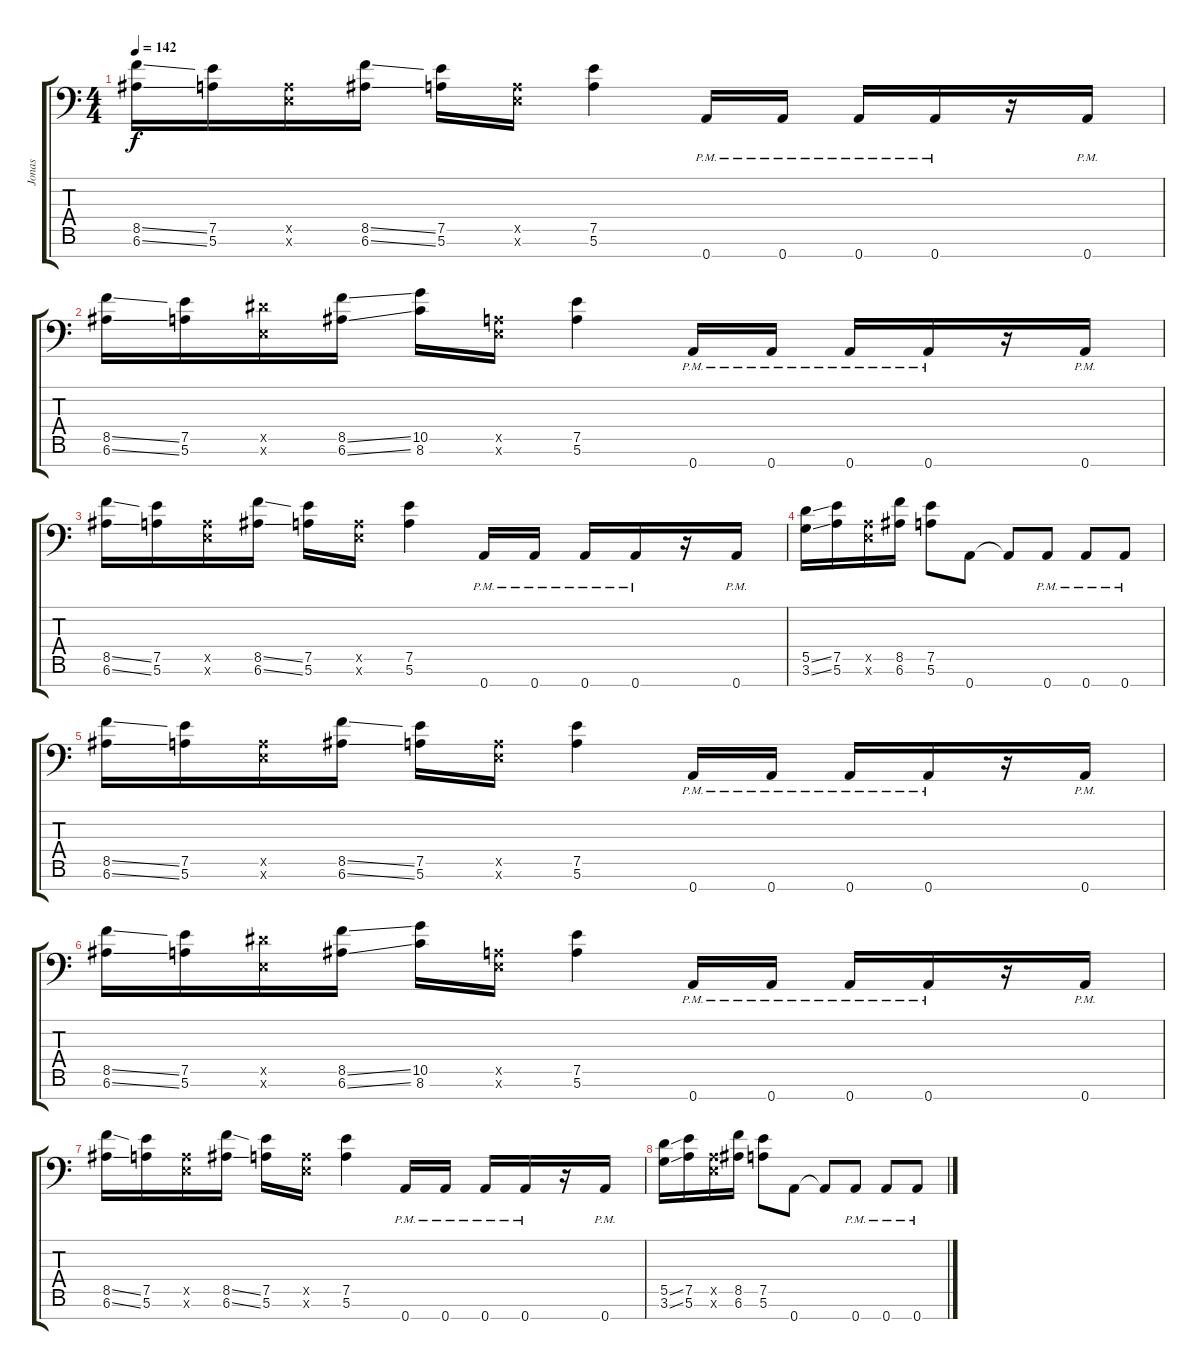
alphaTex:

\track ("Jonas" "Jonas") {instrument distortionguitar}
\staff {score tabs}
\tuning (E4 B3 G3 D3 A2 E2 A1) {hide}
\ts (4 4)
\section ("" "")
\tempo 142
\clef f4
\ks c
(8.5{ss} 6.6{ss}).16{dy f} (7.5 5.6).16 (0.5{x} 0.6{x}).16 (8.5{ss} 6.6{ss}).16 (7.5 5.6).16 (0.5{x} 0.6{x}).16 (7.5 5.6).4 0.7{pm}.16 0.7{pm}.16 0.7{pm}.16 0.7{pm}.16 r.16 0.7{pm}.16 |
(8.5{ss} 6.6{ss}).16 (7.5 5.6).16 (6.5{x} 0.6{x}).16 (8.5{ss} 6.6{ss}).16 (10.5 8.6).16 (0.5{x} 0.6{x}).16 (7.5 5.6).4 0.7{pm}.16 0.7{pm}.16 0.7{pm}.16 0.7{pm}.16 r.16 0.7{pm}.16 |
(8.5{ss} 6.6{ss}).16 (7.5 5.6).16 (0.5{x} 0.6{x}).16 (8.5{ss} 6.6{ss}).16 (7.5 5.6).16 (0.5{x} 0.6{x}).16 (7.5 5.6).4 0.7{pm}.16 0.7{pm}.16 0.7{pm}.16 0.7{pm}.16 r.16 0.7{pm}.16 |
(5.5{ss} 3.6{ss}).16 (7.5 5.6).16 (0.5{x} 0.6{x}).16 (8.5 6.6).16 (7.5 5.6).8 0.7.8 0.7{t}.8 0.7{pm}.8 0.7{pm}.8 0.7{pm}.8 |
(8.5{ss} 6.6{ss}).16 (7.5 5.6).16 (0.5{x} 0.6{x}).16 (8.5{ss} 6.6{ss}).16 (7.5 5.6).16 (0.5{x} 0.6{x}).16 (7.5 5.6).4 0.7{pm}.16 0.7{pm}.16 0.7{pm}.16 0.7{pm}.16 r.16 0.7{pm}.16 |
(8.5{ss} 6.6{ss}).16 (7.5 5.6).16 (6.5{x} 0.6{x}).16 (8.5{ss} 6.6{ss}).16 (10.5 8.6).16 (0.5{x} 0.6{x}).16 (7.5 5.6).4 0.7{pm}.16 0.7{pm}.16 0.7{pm}.16 0.7{pm}.16 r.16 0.7{pm}.16 |
(8.5{ss} 6.6{ss}).16 (7.5 5.6).16 (0.5{x} 0.6{x}).16 (8.5{ss} 6.6{ss}).16 (7.5 5.6).16 (0.5{x} 0.6{x}).16 (7.5 5.6).4 0.7{pm}.16 0.7{pm}.16 0.7{pm}.16 0.7{pm}.16 r.16 0.7{pm}.16 |
(5.5{ss} 3.6{ss}).16 (7.5 5.6).16 (0.5{x} 0.6{x}).16 (8.5 6.6).16 (7.5 5.6).8 0.7.8 0.7{t}.8 0.7{pm}.8 0.7{pm}.8 0.7{pm}.8
